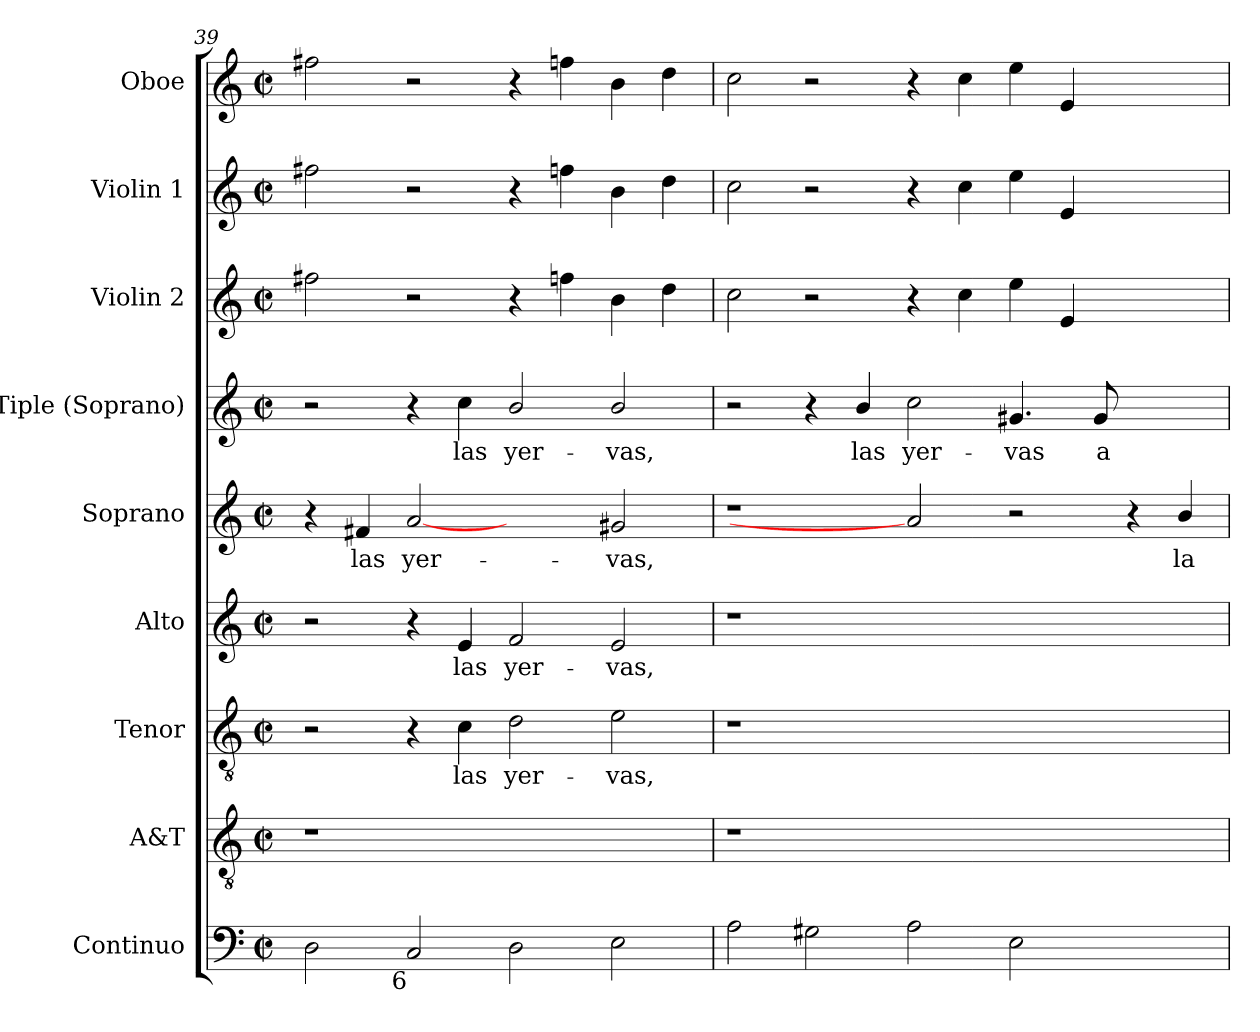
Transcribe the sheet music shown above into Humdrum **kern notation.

**kern	**kern	**kern	**text	**kern	**text	**kern	**text	**kern	**text	**kern	**kern	**kern
*part9	*part8	*part7	*part7	*part6	*part6	*part5	*part5	*part4	*part4	*part3	*part2	*part1
*staff9	*staff8	*staff7	*staff7	*staff6	*staff6	*staff5	*staff5	*staff4	*staff4	*staff3	*staff2	*staff1
*I"Continuo	*I"A&T	*I"Tenor	*	*I"Alto	*	*I"Soprano	*	*I"Tiple (Soprano)	*	*I"Violin 2	*I"Violin 1	*I"Oboe
*I'Cont.	*I'A. & T.	*I'T.	*	*I'A.	*	*I'S.	*	*I'S.	*	*I'Vln. 2	*I'Vln. 1	*I'Ob.
*clefF4	*clefGv2	*clefGv2	*	*clefG2	*	*clefG2	*	*clefG2	*	*clefG2	*clefG2	*clefG2
*	*ITrd7c12	*ITrd7c12	*	*	*	*	*	*	*	*	*	*
*k[]	*k[]	*k[]	*	*k[]	*	*k[]	*	*k[]	*	*k[]	*k[]	*k[]
*C:	*C:	*C:	*	*C:	*	*C:	*	*C:	*	*C:	*C:	*C:
*M2/2	*M2/2	*M2/2	*	*M2/2	*	*M2/2	*	*M2/2	*	*M2/2	*M2/2	*M2/2
*met(c|)	*met(c|)	*met(c|)	*	*met(c|)	*	*met(c|)	*	*met(c|)	*	*met(c|)	*met(c|)	*met(c|)
=39	=39	=39	=39	=39	=39	=39	=39	=39	=39	=39	=39	=39
!	!LO:N:vis=1	!	!	!	!	!	!	!	!	!	!	!
2Di\	1r	2r	.	2r	.	4r	.	2r	.	2ff#Xi\	2ff#Xi\	2ff#Xi\
!	!	!	!	!	!	!	!LO:LY:b:color=#000000	!	!	!	!	!
.	.	.	.	.	.	4f#Xi/	las	.	.	.	.	.
!LO:TX:b:rj:t=6	!	!	!	!	!	!	!	!	!	!	!	!
!	!	!	!	!	!	!	!LO:LY:b:color=#000000	!	!	!	!	!
2Ci/	.	4r	.	4r	.	[2ai	yer-	4r	.	2r	2r	2r
!	!	!	!LO:LY:b:color=#000000	!	!	!	!	!	!	!	!	!
!	!	!	!	!	!LO:LY:b:color=#000000	!	!	!	!	!	!	!
!	!	!	!	!	!	!	!	!	!LO:LY:b:color=#000000	!	!	!
.	.	4Ci\	las	4ei/	las	.	.	4cci\	las	.	.	.
!	!	!	!LO:LY:b:color=#000000	!	!	!	!	!	!	!	!	!
!	!	!	!	!	!LO:LY:b:color=#000000	!	!	!	!	!	!	!
!	!	!	!	!	!	!	!	!	!LO:LY:b:color=#000000	!	!	!
2Di\	1ryy	2Di\	yer-	2fi/	yer-	2ryy	.	2bi/	yer-	4r	4r	4r
.	.	.	.	.	.	.	.	.	.	4ffni\	4ffni\	4ffni\
!	!	!	!LO:LY:b:color=#000000	!	!	!	!	!	!	!	!	!
!	!	!	!	!	!LO:LY:b:color=#000000	!	!	!	!	!	!	!
!	!	!	!	!	!	!	!LO:LY:b:color=#000000	!	!	!	!	!
!	!	!	!	!	!	!	!	!	!LO:LY:b:color=#000000	!	!	!
2Ei\	.	2Ei\	-vas,	2ei/	-vas,	2g#Xi/	-vas,	2bi/	-vas,	4bi\	4bi\	4bi\
.	.	.	.	.	.	.	.	.	.	4ddi\	4ddi\	4ddi\
=40	=40	=40	=40	=40	=40	=40	=40	=40	=40	=40	=40	=40
!	!LO:N:vis=1	!LO:N:vis=1	!	!LO:N:vis=1	!	!	!	!	!	!	!	!
2Ai\	1r	1r	.	1r	.	1r	.	2r	.	2cci\	2cci\	2cci\
2G#Xi\	.	.	.	.	.	.	.	4r	.	2r	2r	2r
!	!	!	!	!	!	!	!	!	!LO:LY:b:color=#000000	!	!	!
.	.	.	.	.	.	.	.	4bi/	las	.	.	.
!	!	!	!	!	!	!	!	!	!LO:LY:b:color=#000000	!	!	!
2Ai\	1.ryy	1.ryy	.	1.ryy	.	2ai]	.	2cci\	yer-	4r	4r	4r
.	.	.	.	.	.	.	.	.	.	4cci\	4cci\	4cci\
!	!	!	!	!	!	!	!	!	!LO:LY:b:color=#000000	!	!	!
2Ei\	.	.	.	.	.	2r	.	4.g#Xi/	-vas	4eei\	4eei\	4eei\
.	.	.	.	.	.	.	.	.	.	4ei/	4ei/	4ei/
!	!	!	!	!	!	!	!	!	!LO:LY:b:color=#000000	!	!	!
.	.	.	.	.	.	.	.	8g#i/	a-	.	.	.
2ryy	.	.	.	.	.	4r	.	2ryy	.	2ryy	2ryy	2ryy
!	!	!	!	!	!	!	!LO:LY:b:color=#000000	!	!	!	!	!
.	.	.	.	.	.	4bi/	la	.	.	.	.	.
=	=	=	=	=	=	=	=	=	=	=	=	=
*-	*-	*-	*-	*-	*-	*-	*-	*-	*-	*-	*-	*-
